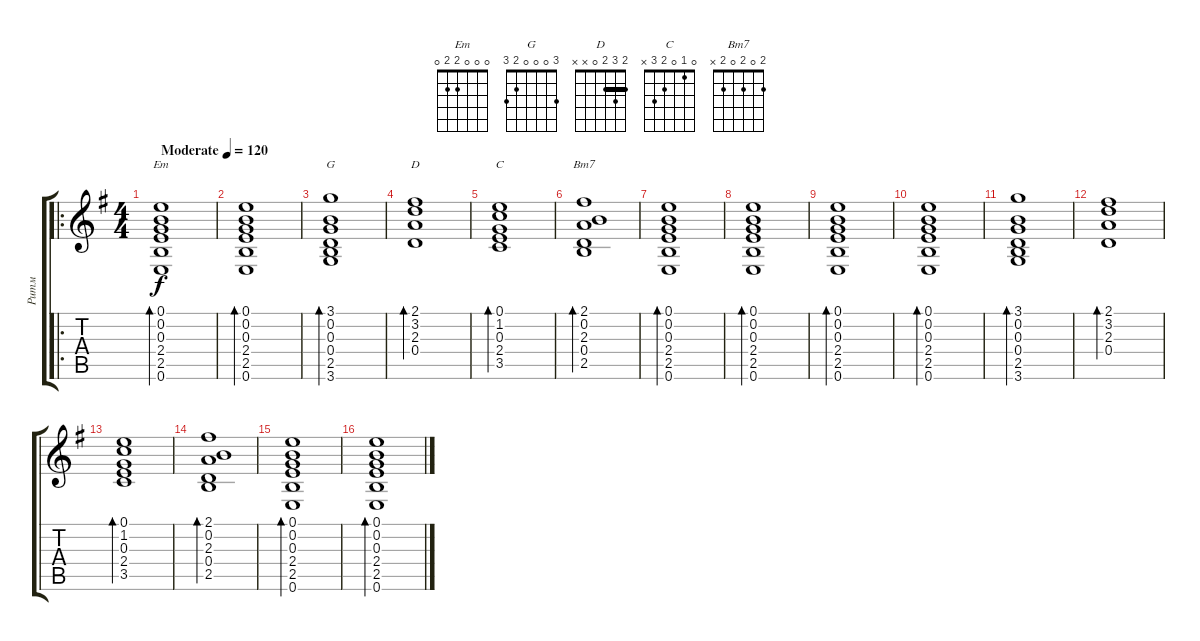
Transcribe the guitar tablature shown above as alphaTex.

\track ("Ритм" "Ритм") {instrument acousticguitarsteel}
\staff {score tabs}
\tuning (E4 B3 G3 D3 A2 E2) {hide}
\chord ("Em" 0 0 0 2 2 0)
\chord ("G" 3 0 0 0 2 3)
\chord ("D" 2 3 2 0 x x) {barre 2}
\chord ("C" 0 1 0 2 3 x)
\chord ("Bm7" 2 0 2 0 2 x)
\ro
\ts (4 4)
\tempo (120 "Moderate")
\clef g2
\ks g
(0.1 0.2 0.3 2.4 2.5 0.6).1{bd 120 ch "Em" dy f instrument acousticguitarsteel} |
(0.1 0.2 0.3 2.4 2.5 0.6).1{bd 120} |
(3.1 0.2 0.3 0.4 2.5 3.6).1{bd 120 ch "G"} |
(2.1 3.2 2.3 0.4).1{bd 120 ch "D"} |
(0.1 1.2 0.3 2.4 3.5).1{bd 120 ch "C"} |
(2.1 0.2 2.3 0.4 2.5).1{bd 120 ch "Bm7"} |
(0.1 0.2 0.3 2.4 2.5 0.6).1{bd 120} |
(0.1 0.2 0.3 2.4 2.5 0.6).1{bd 120} |
(0.1 0.2 0.3 2.4 2.5 0.6).1{bd 120} |
(0.1 0.2 0.3 2.4 2.5 0.6).1{bd 120} |
(3.1 0.2 0.3 0.4 2.5 3.6).1{bd 120} |
(2.1 3.2 2.3 0.4).1{bd 120} |
(0.1 1.2 0.3 2.4 3.5).1{bd 120} |
(2.1 0.2 2.3 0.4 2.5).1{bd 120} |
(0.1 0.2 0.3 2.4 2.5 0.6).1{bd 120} |
(0.1 0.2 0.3 2.4 2.5 0.6).1{bd 120}
